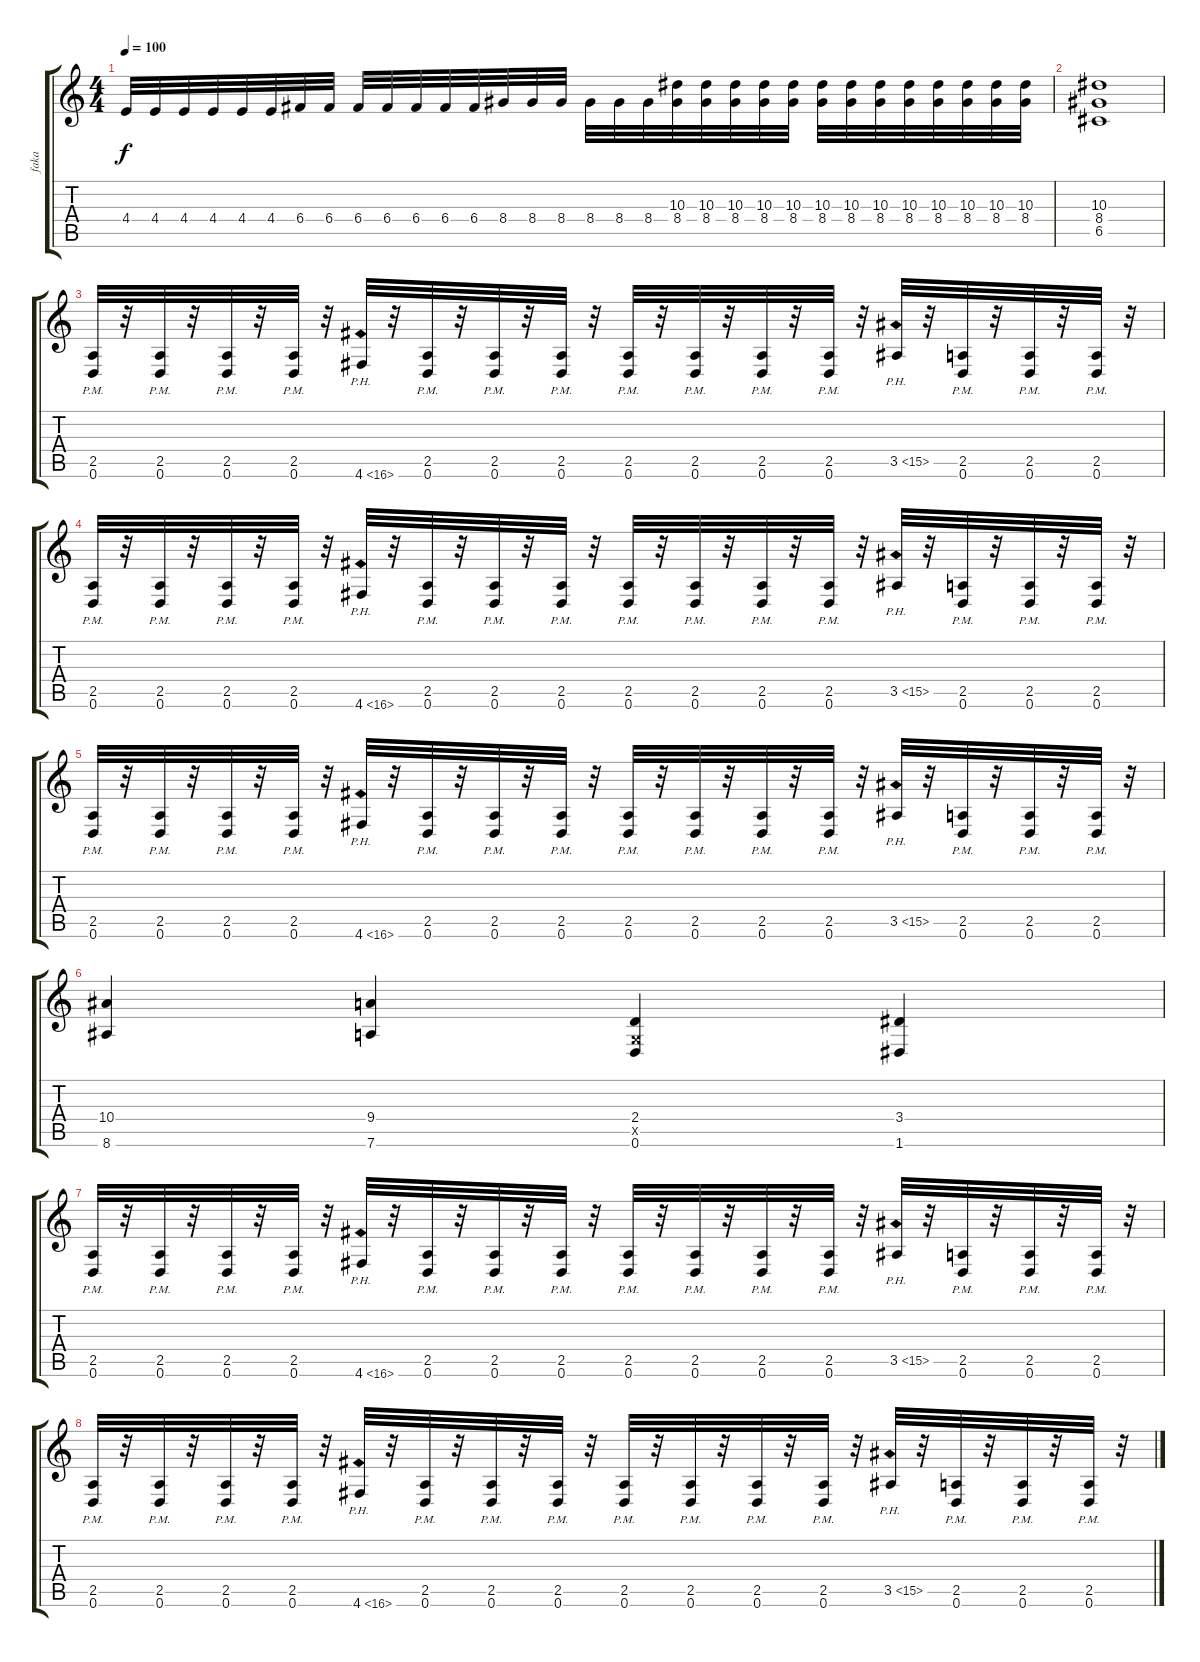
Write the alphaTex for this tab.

\track ("faka" "faka") {instrument distortionguitar}
\staff {score tabs}
\tuning (D4 A3 F3 C3 G2 D2) {hide}
\ts (4 4)
\tempo 100
\clef g2
\ks c
4.4.32{dy f} 4.4.32 4.4.32 4.4.32 4.4.32 4.4.32 6.4.32 6.4.32 6.4.32 6.4.32 6.4.32 6.4.32 6.4.32 8.4.32 8.4.32 8.4.32 8.4.32 8.4.32 8.4.32 (10.3 8.4).32 (10.3 8.4).32 (10.3 8.4).32 (10.3 8.4).32 (10.3 8.4).32 (10.3 8.4).32 (10.3 8.4).32 (10.3 8.4).32 (10.3 8.4).32 (10.3 8.4).32 (10.3 8.4).32 (10.3 8.4).32 (10.3 8.4).32 |
(10.3 8.4 6.5).1 |
(2.5{pm} 0.6{pm}).32 r.32 (2.5{pm} 0.6{pm}).32 r.32 (2.5{pm} 0.6{pm}).32 r.32 (2.5{pm} 0.6{pm}).32 r.32 4.6{ph 12}.32 r.32 (2.5{pm} 0.6{pm}).32 r.32 (2.5{pm} 0.6{pm}).32 r.32 (2.5{pm} 0.6{pm}).32 r.32 (2.5{pm} 0.6{pm}).32 r.32 (2.5{pm} 0.6{pm}).32 r.32 (2.5{pm} 0.6{pm}).32 r.32 (2.5{pm} 0.6{pm}).32 r.32 3.5{ph 12}.32 r.32 (2.5{pm} 0.6{pm}).32 r.32 (2.5{pm} 0.6{pm}).32 r.32 (2.5{pm} 0.6{pm}).32 r.32 |
(2.5{pm} 0.6{pm}).32 r.32 (2.5{pm} 0.6{pm}).32 r.32 (2.5{pm} 0.6{pm}).32 r.32 (2.5{pm} 0.6{pm}).32 r.32 4.6{ph 12}.32 r.32 (2.5{pm} 0.6{pm}).32 r.32 (2.5{pm} 0.6{pm}).32 r.32 (2.5{pm} 0.6{pm}).32 r.32 (2.5{pm} 0.6{pm}).32 r.32 (2.5{pm} 0.6{pm}).32 r.32 (2.5{pm} 0.6{pm}).32 r.32 (2.5{pm} 0.6{pm}).32 r.32 3.5{ph 12}.32 r.32 (2.5{pm} 0.6{pm}).32 r.32 (2.5{pm} 0.6{pm}).32 r.32 (2.5{pm} 0.6{pm}).32 r.32 |
(2.5{pm} 0.6{pm}).32 r.32 (2.5{pm} 0.6{pm}).32 r.32 (2.5{pm} 0.6{pm}).32 r.32 (2.5{pm} 0.6{pm}).32 r.32 4.6{ph 12}.32 r.32 (2.5{pm} 0.6{pm}).32 r.32 (2.5{pm} 0.6{pm}).32 r.32 (2.5{pm} 0.6{pm}).32 r.32 (2.5{pm} 0.6{pm}).32 r.32 (2.5{pm} 0.6{pm}).32 r.32 (2.5{pm} 0.6{pm}).32 r.32 (2.5{pm} 0.6{pm}).32 r.32 3.5{ph 12}.32 r.32 (2.5{pm} 0.6{pm}).32 r.32 (2.5{pm} 0.6{pm}).32 r.32 (2.5{pm} 0.6{pm}).32 r.32 |
(10.4 8.6).4 (9.4 7.6).4 (2.4 0.5{x} 0.6).4 (3.4 1.6).4 |
(2.5{pm} 0.6{pm}).32 r.32 (2.5{pm} 0.6{pm}).32 r.32 (2.5{pm} 0.6{pm}).32 r.32 (2.5{pm} 0.6{pm}).32 r.32 4.6{ph 12}.32 r.32 (2.5{pm} 0.6{pm}).32 r.32 (2.5{pm} 0.6{pm}).32 r.32 (2.5{pm} 0.6{pm}).32 r.32 (2.5{pm} 0.6{pm}).32 r.32 (2.5{pm} 0.6{pm}).32 r.32 (2.5{pm} 0.6{pm}).32 r.32 (2.5{pm} 0.6{pm}).32 r.32 3.5{ph 12}.32 r.32 (2.5{pm} 0.6{pm}).32 r.32 (2.5{pm} 0.6{pm}).32 r.32 (2.5{pm} 0.6{pm}).32 r.32 |
(2.5{pm} 0.6{pm}).32 r.32 (2.5{pm} 0.6{pm}).32 r.32 (2.5{pm} 0.6{pm}).32 r.32 (2.5{pm} 0.6{pm}).32 r.32 4.6{ph 12}.32 r.32 (2.5{pm} 0.6{pm}).32 r.32 (2.5{pm} 0.6{pm}).32 r.32 (2.5{pm} 0.6{pm}).32 r.32 (2.5{pm} 0.6{pm}).32 r.32 (2.5{pm} 0.6{pm}).32 r.32 (2.5{pm} 0.6{pm}).32 r.32 (2.5{pm} 0.6{pm}).32 r.32 3.5{ph 12}.32 r.32 (2.5{pm} 0.6{pm}).32 r.32 (2.5{pm} 0.6{pm}).32 r.32 (2.5{pm} 0.6{pm}).32 r.32
